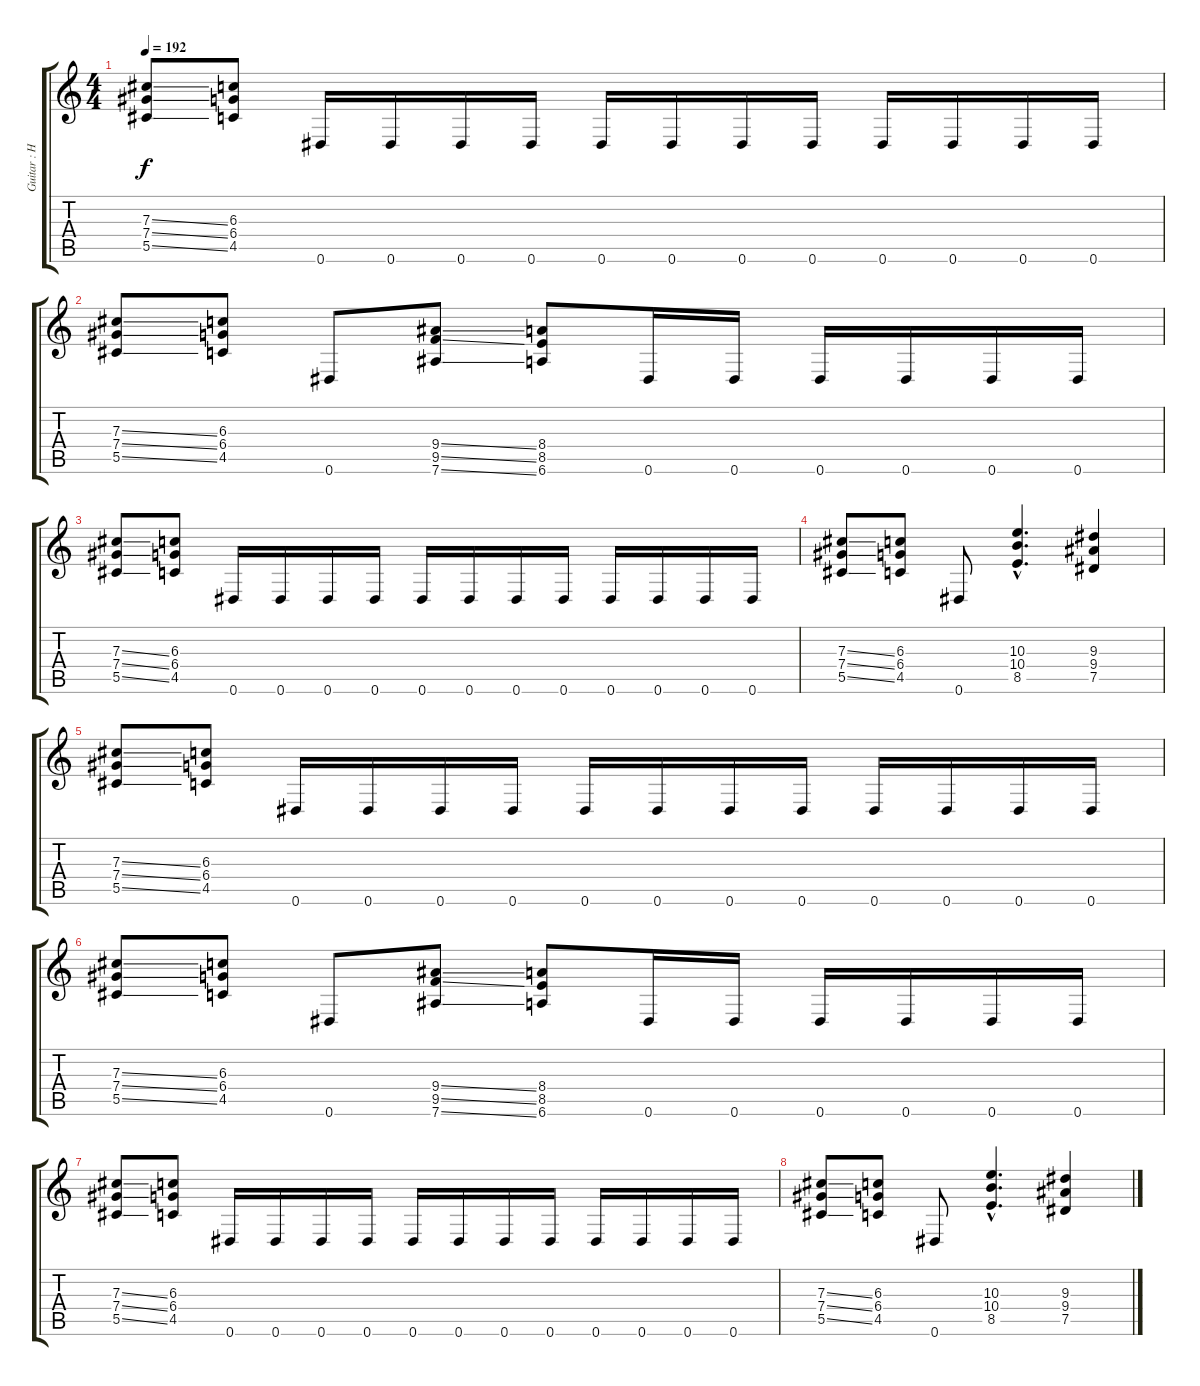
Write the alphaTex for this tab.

\track ("Guitar : Hanneman" "Guitar : H") {instrument distortionguitar}
\staff {score tabs}
\tuning (Eb4 Bb3 Gb3 Db3 Ab2 Eb2) {hide}
\ts (4 4)
\tempo 192
\clef g2
\ks c
(7.3{ss} 7.4{ss} 5.5{ss}).8{dy f} (6.3 6.4 4.5).8 0.6.16 0.6.16 0.6.16 0.6.16 0.6.16 0.6.16 0.6.16 0.6.16 0.6.16 0.6.16 0.6.16 0.6.16 |
(7.3{ss} 7.4{ss} 5.5{ss}).8 (6.3 6.4 4.5).8 0.6.8 (9.4{ss} 9.5{ss} 7.6{ss}).8 (8.4 8.5 6.6).8 0.6.16 0.6.16 0.6.16 0.6.16 0.6.16 0.6.16 |
(7.3{ss} 7.4{ss} 5.5{ss}).8 (6.3 6.4 4.5).8 0.6.16 0.6.16 0.6.16 0.6.16 0.6.16 0.6.16 0.6.16 0.6.16 0.6.16 0.6.16 0.6.16 0.6.16 |
(7.3{ss} 7.4{ss} 5.5{ss}).8 (6.3 6.4 4.5).8 0.6.8 (10.3{hac} 10.4{hac} 8.5{hac}).4{d} (9.3 9.4 7.5).4 |
(7.3{ss} 7.4{ss} 5.5{ss}).8 (6.3 6.4 4.5).8 0.6.16 0.6.16 0.6.16 0.6.16 0.6.16 0.6.16 0.6.16 0.6.16 0.6.16 0.6.16 0.6.16 0.6.16 |
(7.3{ss} 7.4{ss} 5.5{ss}).8 (6.3 6.4 4.5).8 0.6.8 (9.4{ss} 9.5{ss} 7.6{ss}).8 (8.4 8.5 6.6).8 0.6.16 0.6.16 0.6.16 0.6.16 0.6.16 0.6.16 |
(7.3{ss} 7.4{ss} 5.5{ss}).8 (6.3 6.4 4.5).8 0.6.16 0.6.16 0.6.16 0.6.16 0.6.16 0.6.16 0.6.16 0.6.16 0.6.16 0.6.16 0.6.16 0.6.16 |
(7.3{ss} 7.4{ss} 5.5{ss}).8 (6.3 6.4 4.5).8 0.6.8 (10.3{hac} 10.4{hac} 8.5{hac}).4{d} (9.3 9.4 7.5).4
